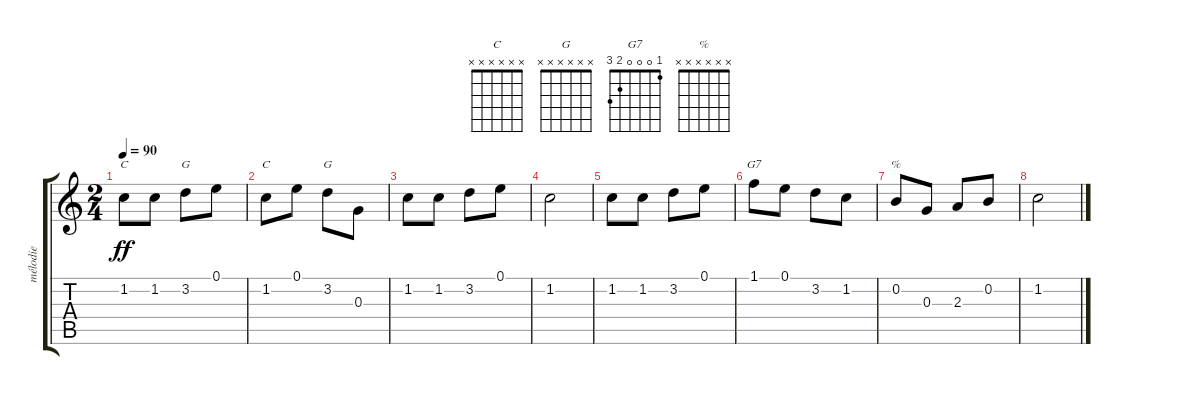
\track ("mélodie" "mélodie") {instrument acousticguitarnylon}
\staff {score tabs}
\tuning (E4 B3 G3 D3 A2 E2) {hide}
\chord ("C" 0 1 0 2 3 x)
\chord ("G" 3 0 0 0 2 3)
\chord ("C" x x x x x x)
\chord ("G" x x x x x x)
\chord ("G7" 1 0 0 0 2 3)
\chord ("%" x x x x x x)
\ts (2 4)
\tempo 90
\clef g2
\ks c
1.2.8{ch "C" dy ff instrument acousticguitarnylon} 1.2.8 3.2.8{ch "G"} 0.1.8 |
1.2.8{ch "C"} 0.1.8 3.2.8{ch "G"} 0.3.8 |
1.2.8 1.2.8 3.2.8 0.1.8 |
1.2.2 |
1.2.8 1.2.8 3.2.8 0.1.8 |
1.1.8{ch "G7"} 0.1.8 3.2.8 1.2.8 |
0.2.8{ch "%"} 0.3.8 2.3.8 0.2.8 |
1.2.2
